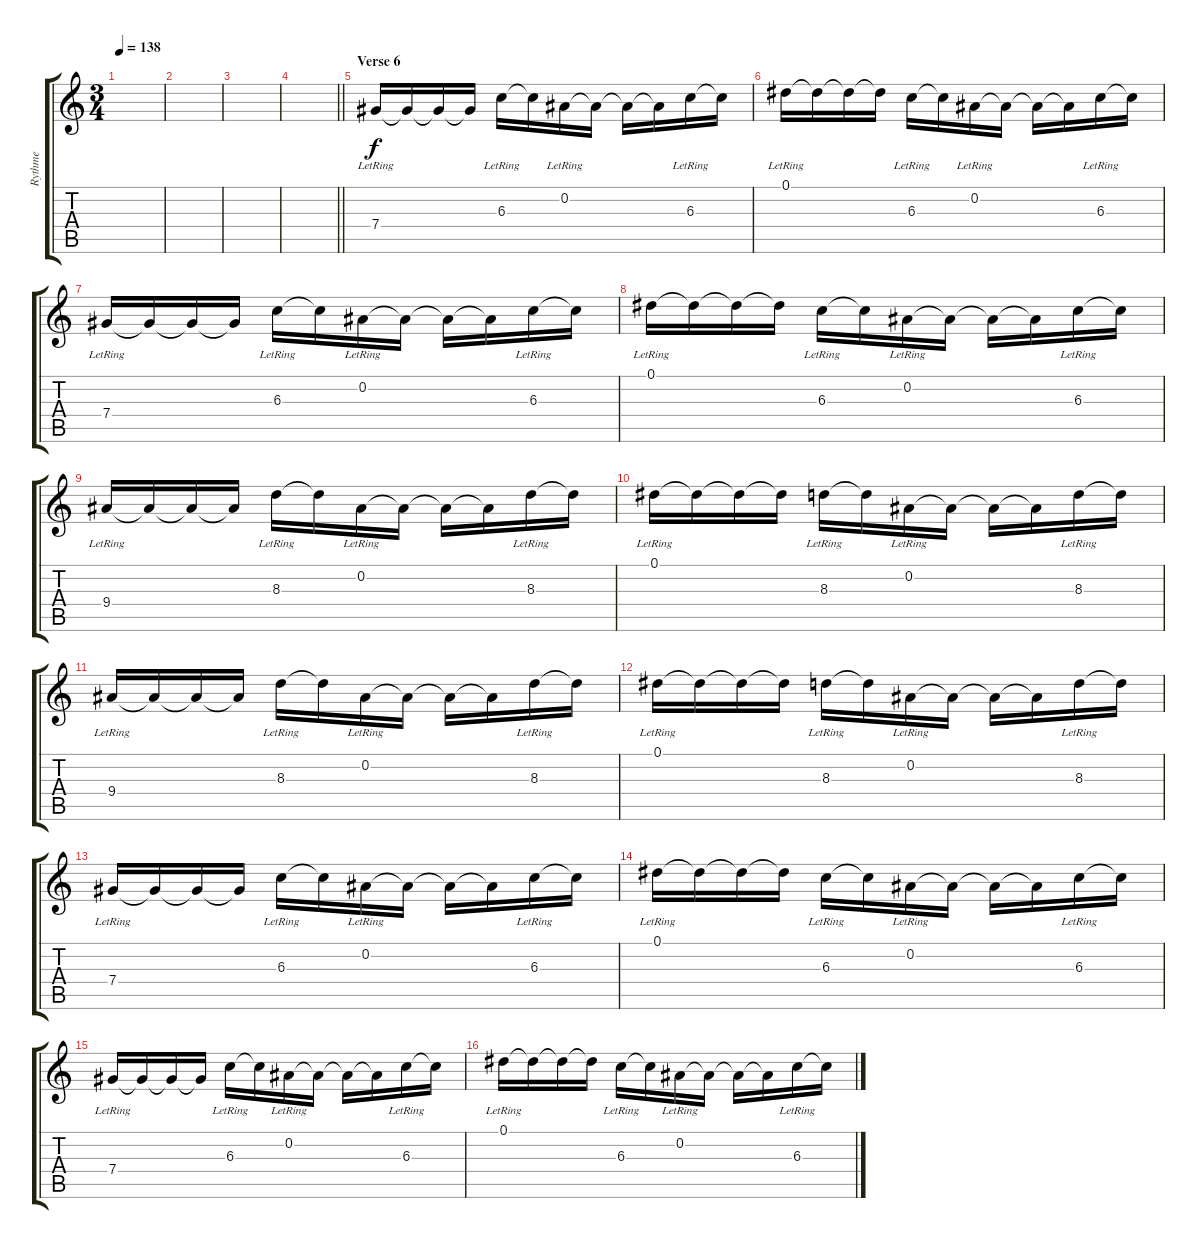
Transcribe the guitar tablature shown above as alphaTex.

\track ("Rythme" "Rythme") {instrument electricguitarclean}
\staff {score tabs}
\tuning (Eb4 Bb3 Gb3 Db3 Ab2 Eb2) {hide}
\ts (3 4)
\tempo 138
\clef g2
\ks c
|
|
|
\barLineRight lightlight
|
\section ("" "Verse 6")
7.4{lr}.16{volume 13 instrument electricguitarclean} 7.4{t}.16 7.4{t}.16 7.4{t}.16 6.3{lr}.16 6.3{t}.16 0.2{lr}.16 0.2{t}.16 0.2{t}.16 0.2{t}.16 6.3{lr}.16 6.3{t}.16 |
0.1{lr}.16 0.1{t}.16 0.1{t}.16 0.1{t}.16 6.3{lr}.16 6.3{t}.16 0.2{lr}.16 0.2{t}.16 0.2{t}.16 0.2{t}.16 6.3{lr}.16 6.3{t}.16 |
7.4{lr}.16 7.4{t}.16 7.4{t}.16 7.4{t}.16 6.3{lr}.16 6.3{t}.16 0.2{lr}.16 0.2{t}.16 0.2{t}.16 0.2{t}.16 6.3{lr}.16 6.3{t}.16 |
0.1{lr}.16 0.1{t}.16 0.1{t}.16 0.1{t}.16 6.3{lr}.16 6.3{t}.16 0.2{lr}.16 0.2{t}.16 0.2{t}.16 0.2{t}.16 6.3{lr}.16 6.3{t}.16 |
9.4{lr}.16 9.4{t}.16 9.4{t}.16 9.4{t}.16 8.3{lr}.16 8.3{t}.16 0.2{lr}.16 0.2{t}.16 0.2{t}.16 0.2{t}.16 8.3{lr}.16 8.3{t}.16 |
0.1{lr}.16 0.1{t}.16 0.1{t}.16 0.1{t}.16 8.3{lr}.16 8.3{t}.16 0.2{lr}.16 0.2{t}.16 0.2{t}.16 0.2{t}.16 8.3{lr}.16 8.3{t}.16 |
9.4{lr}.16 9.4{t}.16 9.4{t}.16 9.4{t}.16 8.3{lr}.16 8.3{t}.16 0.2{lr}.16 0.2{t}.16 0.2{t}.16 0.2{t}.16 8.3{lr}.16 8.3{t}.16 |
0.1{lr}.16 0.1{t}.16 0.1{t}.16 0.1{t}.16 8.3{lr}.16 8.3{t}.16 0.2{lr}.16 0.2{t}.16 0.2{t}.16 0.2{t}.16 8.3{lr}.16 8.3{t}.16 |
7.4{lr}.16{volume 13 instrument electricguitarclean} 7.4{t}.16 7.4{t}.16 7.4{t}.16 6.3{lr}.16 6.3{t}.16 0.2{lr}.16 0.2{t}.16 0.2{t}.16 0.2{t}.16 6.3{lr}.16 6.3{t}.16 |
0.1{lr}.16 0.1{t}.16 0.1{t}.16 0.1{t}.16 6.3{lr}.16 6.3{t}.16 0.2{lr}.16 0.2{t}.16 0.2{t}.16 0.2{t}.16 6.3{lr}.16 6.3{t}.16 |
7.4{lr}.16 7.4{t}.16 7.4{t}.16 7.4{t}.16 6.3{lr}.16 6.3{t}.16 0.2{lr}.16 0.2{t}.16 0.2{t}.16 0.2{t}.16 6.3{lr}.16 6.3{t}.16 |
0.1{lr}.16 0.1{t}.16 0.1{t}.16 0.1{t}.16 6.3{lr}.16 6.3{t}.16 0.2{lr}.16 0.2{t}.16 0.2{t}.16 0.2{t}.16 6.3{lr}.16 6.3{t}.16
